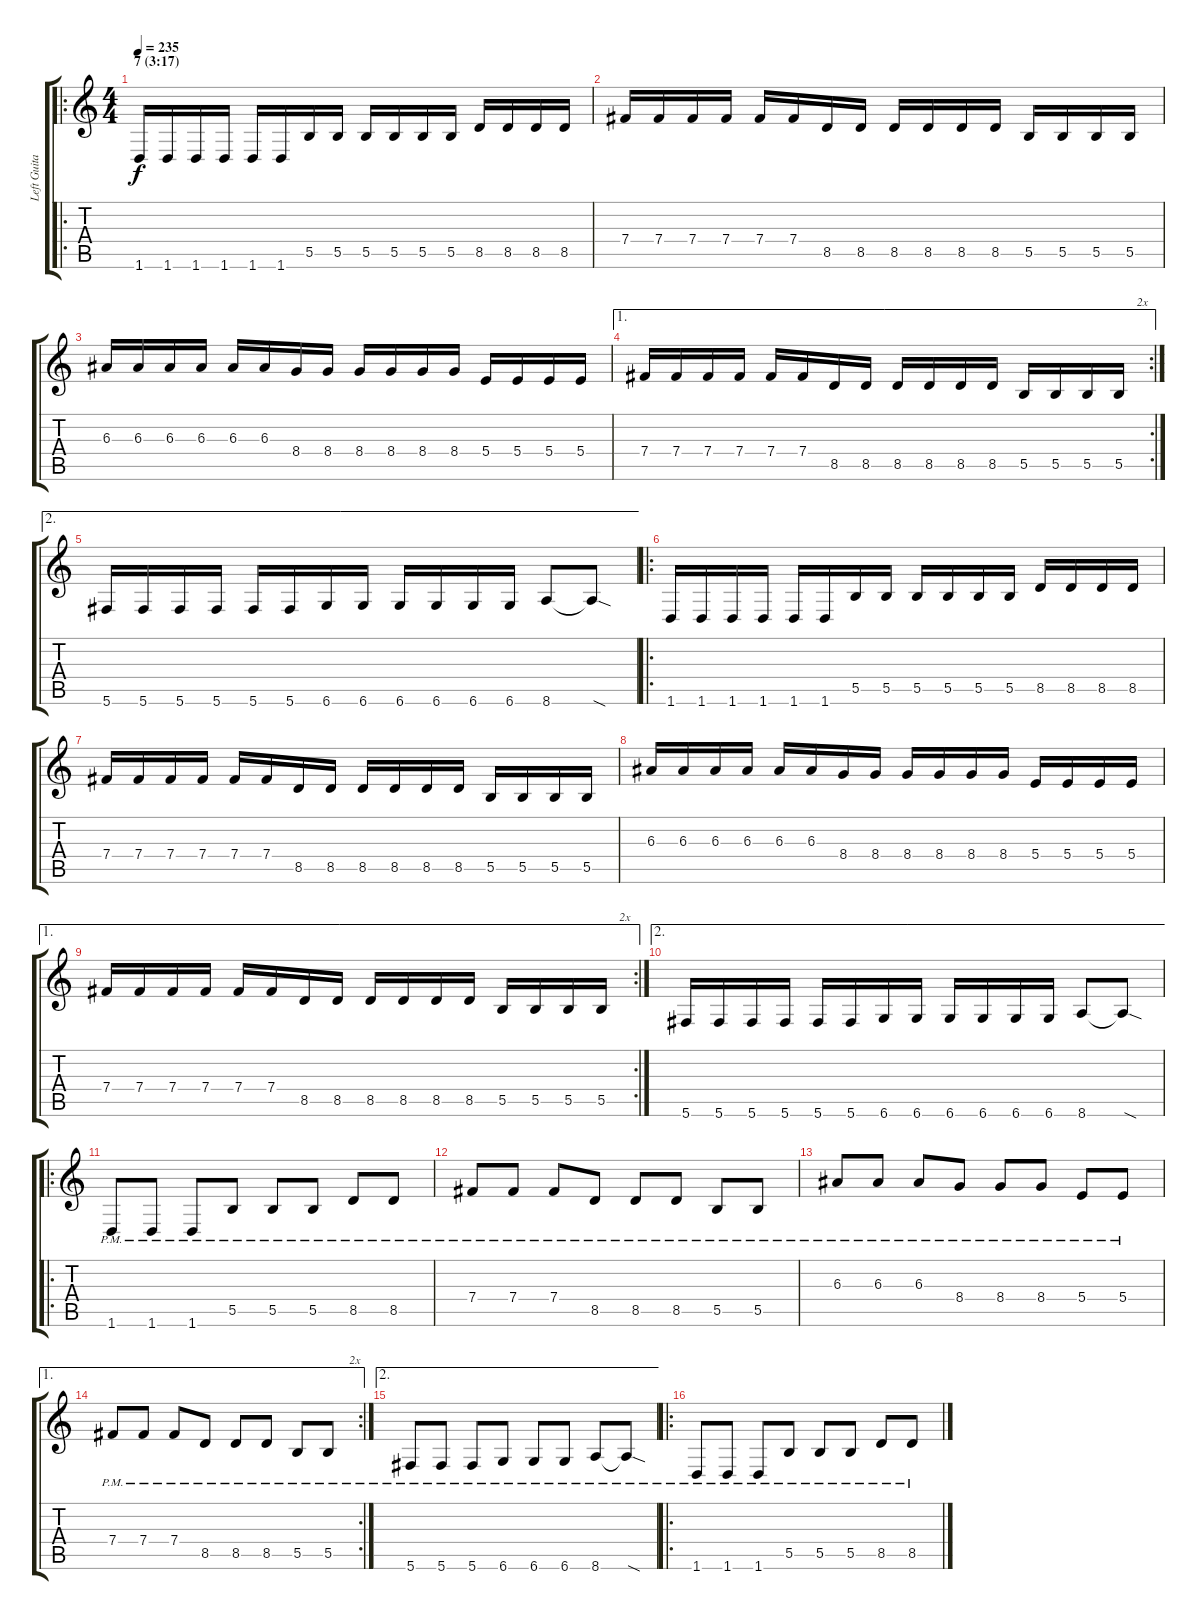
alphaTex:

\track ("Left Guitar" "Left Guita") {instrument overdrivenguitar}
\staff {score tabs}
\tuning (Db4 Ab3 E3 B2 Gb2 Db2) {hide}
\ro
\ts (4 4)
\section ("" "7 (3:17)")
\tempo 235
\clef g2
\ks c
1.6.16{dy f} 1.6.16 1.6.16 1.6.16 1.6.16 1.6.16 5.5.16 5.5.16 5.5.16 5.5.16 5.5.16 5.5.16 8.5.16 8.5.16 8.5.16 8.5.16 |
7.4.16 7.4.16 7.4.16 7.4.16 7.4.16 7.4.16 8.5.16 8.5.16 8.5.16 8.5.16 8.5.16 8.5.16 5.5.16 5.5.16 5.5.16 5.5.16 |
6.3.16 6.3.16 6.3.16 6.3.16 6.3.16 6.3.16 8.4.16 8.4.16 8.4.16 8.4.16 8.4.16 8.4.16 5.4.16 5.4.16 5.4.16 5.4.16 |
\ae 1
\rc 2
7.4.16 7.4.16 7.4.16 7.4.16 7.4.16 7.4.16 8.5.16 8.5.16 8.5.16 8.5.16 8.5.16 8.5.16 5.5.16 5.5.16 5.5.16 5.5.16{txt "      2x"} |
\ae 2
5.6.16 5.6.16 5.6.16 5.6.16 5.6.16 5.6.16 6.6.16 6.6.16 6.6.16 6.6.16 6.6.16 6.6.16 8.6.8 8.6{sod t}.8 |
\ro
1.6.16 1.6.16 1.6.16 1.6.16 1.6.16 1.6.16 5.5.16 5.5.16 5.5.16 5.5.16 5.5.16 5.5.16 8.5.16 8.5.16 8.5.16 8.5.16 |
7.4.16 7.4.16 7.4.16 7.4.16 7.4.16 7.4.16 8.5.16 8.5.16 8.5.16 8.5.16 8.5.16 8.5.16 5.5.16 5.5.16 5.5.16 5.5.16 |
6.3.16 6.3.16 6.3.16 6.3.16 6.3.16 6.3.16 8.4.16 8.4.16 8.4.16 8.4.16 8.4.16 8.4.16 5.4.16 5.4.16 5.4.16 5.4.16 |
\ae 1
\rc 2
7.4.16 7.4.16 7.4.16 7.4.16 7.4.16 7.4.16 8.5.16 8.5.16 8.5.16 8.5.16 8.5.16 8.5.16 5.5.16 5.5.16 5.5.16 5.5.16{txt "      2x"} |
\ae 2
5.6.16 5.6.16 5.6.16 5.6.16 5.6.16 5.6.16 6.6.16 6.6.16 6.6.16 6.6.16 6.6.16 6.6.16 8.6.8 8.6{sod t}.8 |
\ro
1.6{pm}.8 1.6{pm}.8 1.6{pm}.8 5.5{pm}.8 5.5{pm}.8 5.5{pm}.8 8.5{pm}.8 8.5{pm}.8 |
7.4{pm}.8 7.4{pm}.8 7.4{pm}.8 8.5{pm}.8 8.5{pm}.8 8.5{pm}.8 5.5{pm}.8 5.5{pm}.8 |
6.3{pm}.8 6.3{pm}.8 6.3{pm}.8 8.4{pm}.8 8.4{pm}.8 8.4{pm}.8 5.4{pm}.8 5.4{pm}.8 |
\ae 1
\rc 2
7.4{pm}.8 7.4{pm}.8 7.4{pm}.8 8.5{pm}.8 8.5{pm}.8 8.5{pm}.8 5.5{pm}.8 5.5{pm}.8{txt "       2x"} |
\ae 2
5.6{pm}.8 5.6{pm}.8 5.6{pm}.8 6.6{pm}.8 6.6{pm}.8 6.6{pm}.8 8.6{pm}.8 8.6{sod pm t}.8 |
\ro
1.6{pm}.8 1.6{pm}.8 1.6{pm}.8 5.5{pm}.8 5.5{pm}.8 5.5{pm}.8 8.5{pm}.8 8.5{pm}.8
